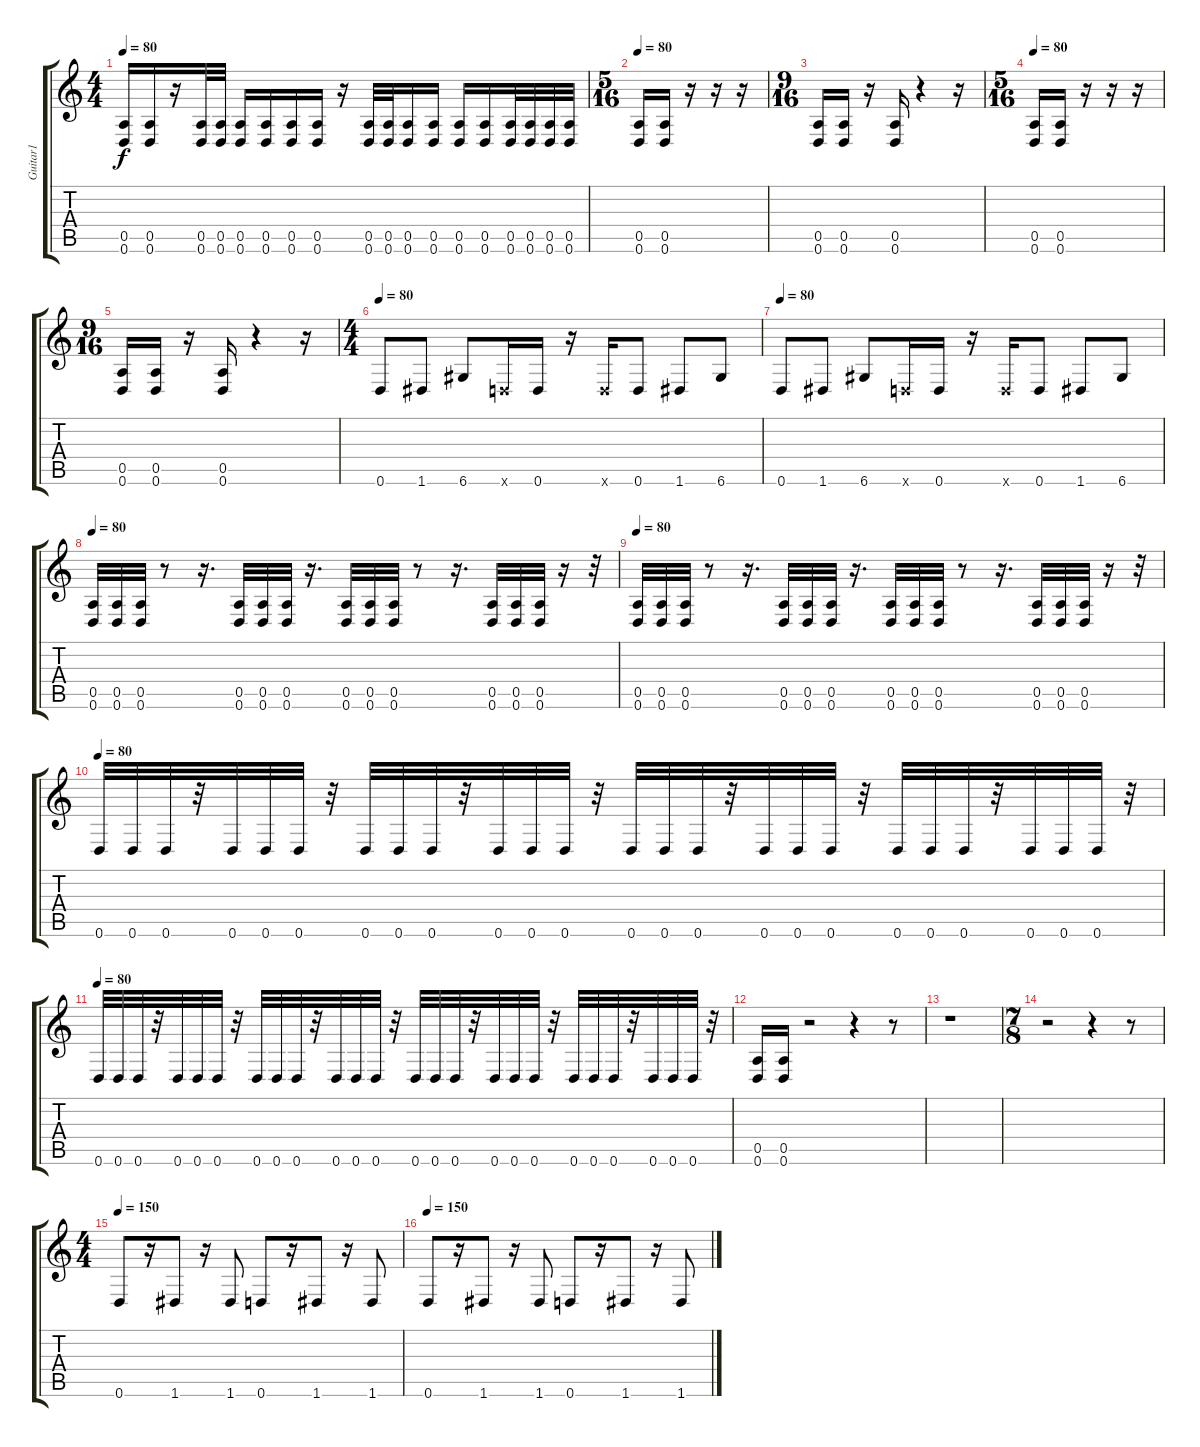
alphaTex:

\track ("Guitar1" "Guitar1") {instrument distortionguitar}
\staff {score tabs}
\tuning (E4 B3 G3 D3 A2 D2) {hide}
\ts (4 4)
\tempo 80
\clef g2
\ks c
(0.5 0.6).16{dy f volume 16 balance 0} (0.5 0.6).16 r.16 (0.5 0.6).32 (0.5 0.6).32 (0.5 0.6).16 (0.5 0.6).16 (0.5 0.6).16 (0.5 0.6).16 r.16 (0.5 0.6).32 (0.5 0.6).32 (0.5 0.6).16 (0.5 0.6).16 (0.5 0.6).16 (0.5 0.6).16 (0.5 0.6).32 (0.5 0.6).32 (0.5 0.6).32 (0.5 0.6).32 |
\ts (5 16)
\tempo 80
(0.5 0.6).16 (0.5 0.6).16 r.16 r.16 r.16 |
\ts (9 16)
(0.5 0.6).16 (0.5 0.6).16 r.16 (0.5 0.6).16 r.4 r.16 |
\ts (5 16)
\tempo 80
(0.5 0.6).16 (0.5 0.6).16 r.16 r.16 r.16 |
\ts (9 16)
(0.5 0.6).16 (0.5 0.6).16 r.16 (0.5 0.6).16 r.4 r.16 |
\ts (4 4)
\tempo 80
0.6.8 1.6.8 6.6.8 0.6{x}.16 0.6.16 r.16 0.6{x}.16 0.6.8 1.6.8 6.6.8 |
\tempo 80
0.6.8 1.6.8 6.6.8 0.6{x}.16 0.6.16 r.16 0.6{x}.16 0.6.8 1.6.8 6.6.8 |
\tempo 80
(0.5 0.6).32 (0.5 0.6).32 (0.5 0.6).32 r.8 r.16{d} (0.5 0.6).32 (0.5 0.6).32 (0.5 0.6).32 r.16{d} (0.5 0.6).32 (0.5 0.6).32 (0.5 0.6).32 r.8 r.16{d} (0.5 0.6).32 (0.5 0.6).32 (0.5 0.6).32 r.16 r.32 |
\tempo 80
(0.5 0.6).32 (0.5 0.6).32 (0.5 0.6).32 r.8 r.16{d} (0.5 0.6).32 (0.5 0.6).32 (0.5 0.6).32 r.16{d} (0.5 0.6).32 (0.5 0.6).32 (0.5 0.6).32 r.8 r.16{d} (0.5 0.6).32 (0.5 0.6).32 (0.5 0.6).32 r.16 r.32 |
\tempo 80
0.6.32 0.6.32 0.6.32 r.32 0.6.32 0.6.32 0.6.32 r.32 0.6.32 0.6.32 0.6.32 r.32 0.6.32 0.6.32 0.6.32 r.32 0.6.32 0.6.32 0.6.32 r.32 0.6.32 0.6.32 0.6.32 r.32 0.6.32 0.6.32 0.6.32 r.32 0.6.32 0.6.32 0.6.32 r.32 |
\tempo 80
0.6.32 0.6.32 0.6.32 r.32 0.6.32 0.6.32 0.6.32 r.32 0.6.32 0.6.32 0.6.32 r.32 0.6.32 0.6.32 0.6.32 r.32 0.6.32 0.6.32 0.6.32 r.32 0.6.32 0.6.32 0.6.32 r.32 0.6.32 0.6.32 0.6.32 r.32 0.6.32 0.6.32 0.6.32 r.32 |
(0.5 0.6).16 (0.5 0.6).16 r.2 r.4 r.8 |
r.1 |
\ts (7 8)
r.2 r.4 r.8 |
\ts (4 4)
\tempo 150
0.6.8 r.16 1.6.8 r.16 1.6.8 0.6.8 r.16 1.6.8 r.16 1.6.8 |
\tempo 150
0.6.8 r.16 1.6.8 r.16 1.6.8 0.6.8 r.16 1.6.8 r.16 1.6.8
